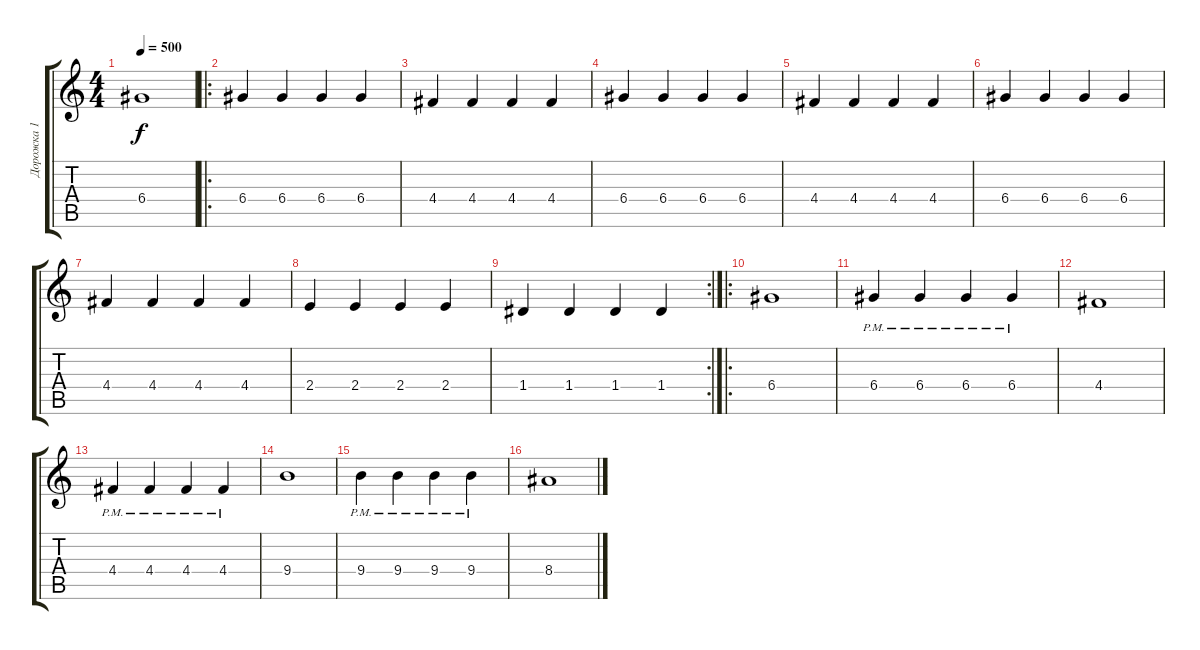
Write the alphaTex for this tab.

\track ("Дорожка 1" "Дорожка 1") {instrument distortionguitar}
\staff {score tabs}
\tuning (E4 B3 G3 D3 A2 E2) {hide}
\ts (4 4)
\tempo 500
\clef g2
\ks c
6.4.1{dy f} |
\ro
6.4.4 6.4.4 6.4.4 6.4.4 |
4.4.4 4.4.4 4.4.4 4.4.4 |
6.4.4 6.4.4 6.4.4 6.4.4 |
4.4.4 4.4.4 4.4.4 4.4.4 |
6.4.4 6.4.4 6.4.4 6.4.4 |
4.4.4 4.4.4 4.4.4 4.4.4 |
2.4.4 2.4.4 2.4.4 2.4.4 |
\rc 2
1.4.4 1.4.4 1.4.4 1.4.4 |
\ro
6.4.1 |
6.4{pm}.4 6.4{pm}.4 6.4{pm}.4 6.4{pm}.4 |
4.4.1 |
4.4{pm}.4 4.4{pm}.4 4.4{pm}.4 4.4{pm}.4 |
9.4.1 |
9.4{pm}.4 9.4{pm}.4 9.4{pm}.4 9.4{pm}.4 |
8.4.1
